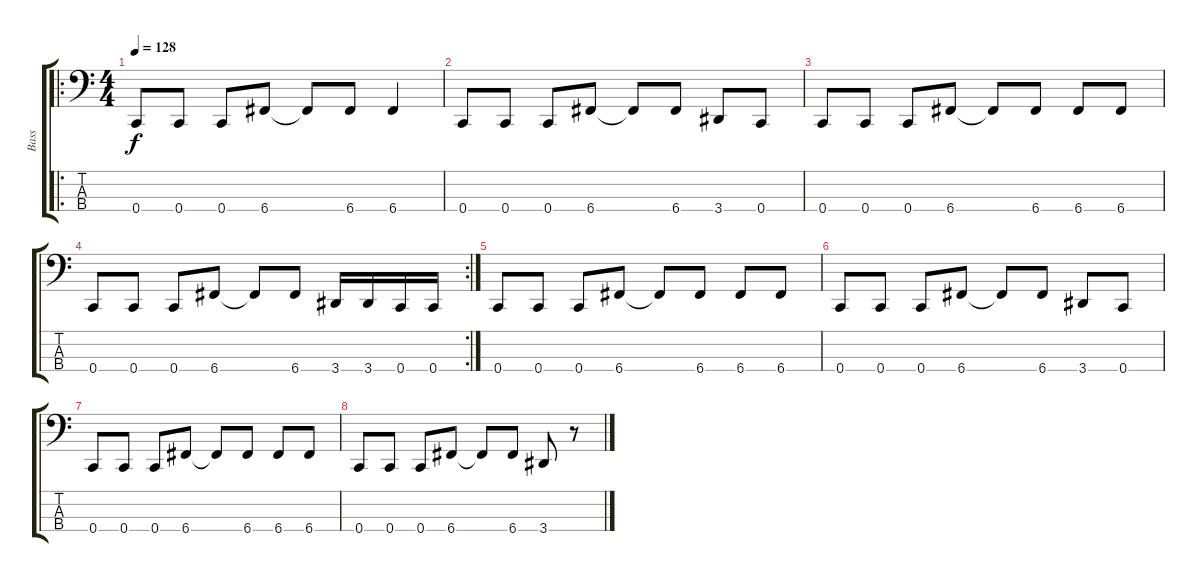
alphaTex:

\track ("Bass" "Bass") {instrument electricbassfinger}
\staff {score tabs}
\tuning (F2 C2 G1 C1) {hide}
\ro
\ts (4 4)
\tempo 128
\clef f4
\ks c
0.4.8{dy f} 0.4.8 0.4.8 6.4.8 6.4{t}.8 6.4.8 6.4.4 |
0.4.8 0.4.8 0.4.8 6.4.8 6.4{t}.8 6.4.8 3.4.8 0.4.8 |
0.4.8 0.4.8 0.4.8 6.4.8 6.4{t}.8 6.4.8 6.4.8 6.4.8 |
\rc 2
0.4.8 0.4.8 0.4.8 6.4.8 6.4{t}.8 6.4.8 3.4.16 3.4.16 0.4.16 0.4.16 |
0.4.8 0.4.8 0.4.8 6.4.8 6.4{t}.8 6.4.8 6.4.8 6.4.8 |
0.4.8 0.4.8 0.4.8 6.4.8 6.4{t}.8 6.4.8 3.4.8 0.4.8 |
0.4.8 0.4.8 0.4.8 6.4.8 6.4{t}.8 6.4.8 6.4.8 6.4.8 |
0.4.8 0.4.8 0.4.8 6.4.8 6.4{t}.8 6.4.8 3.4.8 r.8
